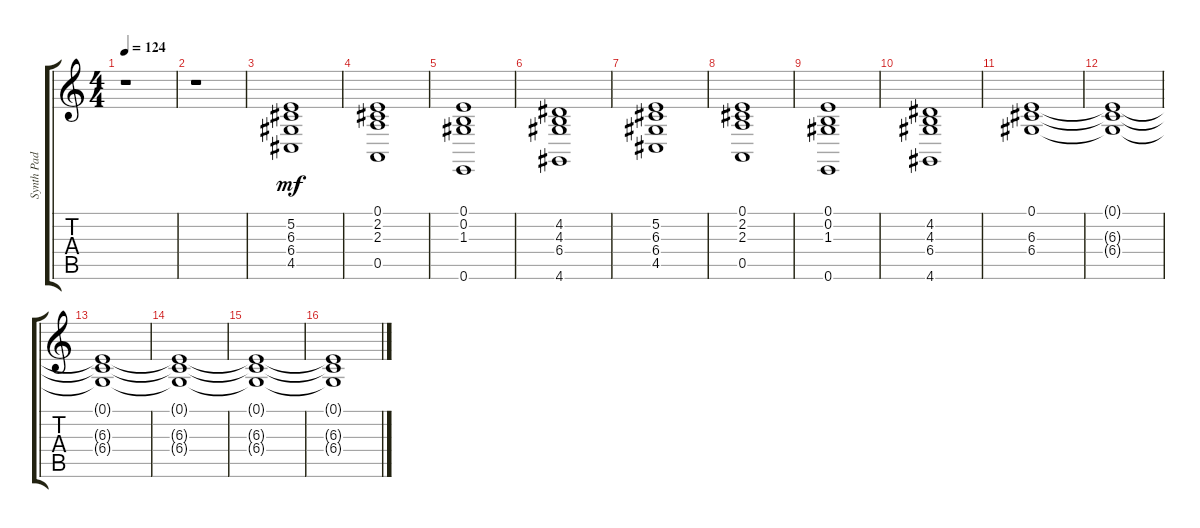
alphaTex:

\track ("Synth Pad" "Synth Pad") {instrument pad2warm}
\staff {score tabs}
\tuning (E4 B3 G3 D3 A2 E2) {hide}
\ts (4 4)
\tempo 124
\clef g2
\ks c
r.1{dy mf} |
r.1 |
(5.2 6.3 6.4 4.5).1 |
(0.1 2.2 2.3 0.5).1 |
(0.1 0.2 1.3 0.6).1 |
(4.2 4.3 6.4 4.6).1 |
(5.2 6.3 6.4 4.5).1 |
(0.1 2.2 2.3 0.5).1 |
(0.1 0.2 1.3 0.6).1 |
(4.2 4.3 6.4 4.6).1 |
(0.1 6.3 6.4).1 |
(0.1{t} 6.3{t} 6.4{t}).1 |
(0.1{t} 6.3{t} 6.4{t}).1 |
(0.1{t} 6.3{t} 6.4{t}).1 |
(0.1{t} 6.3{t} 6.4{t}).1 |
(0.1{t} 6.3{t} 6.4{t}).1
